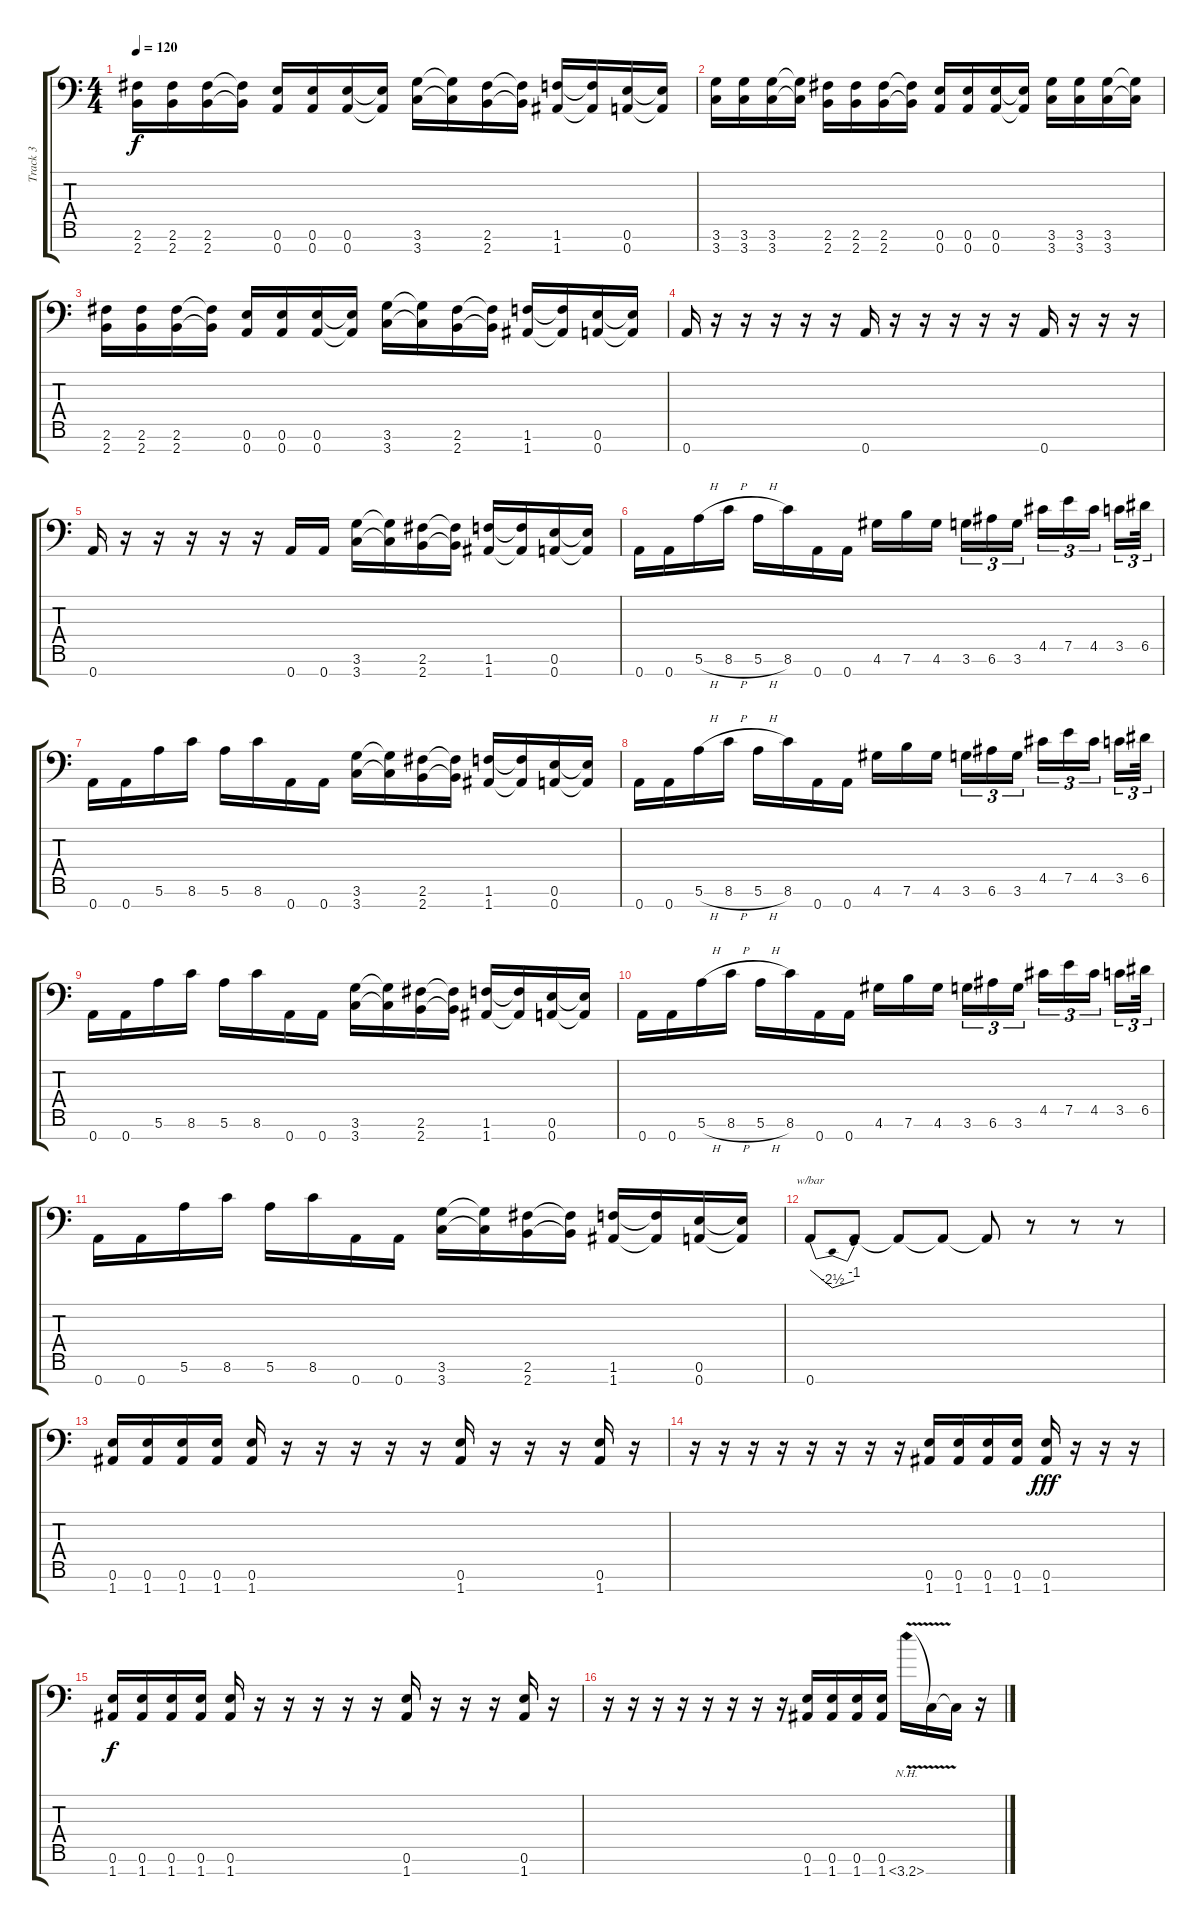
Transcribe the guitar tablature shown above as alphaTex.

\track ("Track 3" "Track 3") {instrument distortionguitar}
\staff {score tabs}
\tuning (E4 B3 Gb3 D3 A2 E2 A1) {hide}
\ts (4 4)
\tempo 120
\clef f4
\ks c
(2.6 2.7).16{dy f} (2.6 2.7).16 (2.6 2.7).16 (2.6{t} 2.7{t}).16 (0.6 0.7).16 (0.6 0.7).16 (0.6 0.7).16 (0.6{t} 0.7{t}).16 (3.6 3.7).16 (3.6{t} 3.7{t}).16 (2.6 2.7).16 (2.6{t} 2.7{t}).16 (1.6 1.7).16 (1.6{t} 1.7{t}).16 (0.6 0.7).16 (0.6{t} 0.7{t}).16 |
(3.6 3.7).16 (3.6 3.7).16 (3.6 3.7).16 (3.6{t} 3.7{t}).16 (2.6 2.7).16 (2.6 2.7).16 (2.6 2.7).16 (2.6{t} 2.7{t}).16 (0.6 0.7).16 (0.6 0.7).16 (0.6 0.7).16 (0.6{t} 0.7{t}).16 (3.6 3.7).16 (3.6 3.7).16 (3.6 3.7).16 (3.6{t} 3.7{t}).16 |
(2.6 2.7).16 (2.6 2.7).16 (2.6 2.7).16 (2.6{t} 2.7{t}).16 (0.6 0.7).16 (0.6 0.7).16 (0.6 0.7).16 (0.6{t} 0.7{t}).16 (3.6 3.7).16 (3.6{t} 3.7{t}).16 (2.6 2.7).16 (2.6{t} 2.7{t}).16 (1.6 1.7).16 (1.6{t} 1.7{t}).16 (0.6 0.7).16 (0.6{t} 0.7{t}).16 |
0.7.16 r.16 r.16 r.16 r.16 r.16 0.7.16 r.16 r.16 r.16 r.16 r.16 0.7.16 r.16 r.16 r.16 |
0.7.16 r.16 r.16 r.16 r.16 r.16 0.7.16 0.7.16 (3.6 3.7).16 (3.6{t} 3.7{t}).16 (2.6 2.7).16 (2.6{t} 2.7{t}).16 (1.6 1.7).16 (1.6{t} 1.7{t}).16 (0.6 0.7).16 (0.6{t} 0.7{t}).16 |
0.7.16 0.7.16 5.6{h}.16 8.6{h}.16 5.6{h}.16 8.6.16 0.7.16 0.7.16 4.6.16 7.6.16 4.6.16 3.6.16{tu (3 2)} 6.6.16{tu (3 2)} 3.6.16{tu (3 2)} 4.5.16{tu (3 2)} 7.5.16{tu (3 2)} 4.5.16{tu (3 2)} 3.5.16{tu (3 2)} 6.5.32{tu (3 2)} |
0.7.16 0.7.16 5.6.16 8.6.16 5.6.16 8.6.16 0.7.16 0.7.16 (3.6 3.7).16 (3.6{t} 3.7{t}).16 (2.6 2.7).16 (2.6{t} 2.7{t}).16 (1.6 1.7).16 (1.6{t} 1.7{t}).16 (0.6 0.7).16 (0.6{t} 0.7{t}).16 |
0.7.16 0.7.16 5.6{h}.16 8.6{h}.16 5.6{h}.16 8.6.16 0.7.16 0.7.16 4.6.16 7.6.16 4.6.16 3.6.16{tu (3 2)} 6.6.16{tu (3 2)} 3.6.16{tu (3 2)} 4.5.16{tu (3 2)} 7.5.16{tu (3 2)} 4.5.16{tu (3 2)} 3.5.16{tu (3 2)} 6.5.32{tu (3 2)} |
0.7.16 0.7.16 5.6.16 8.6.16 5.6.16 8.6.16 0.7.16 0.7.16 (3.6 3.7).16 (3.6{t} 3.7{t}).16 (2.6 2.7).16 (2.6{t} 2.7{t}).16 (1.6 1.7).16 (1.6{t} 1.7{t}).16 (0.6 0.7).16 (0.6{t} 0.7{t}).16 |
0.7.16 0.7.16 5.6{h}.16 8.6{h}.16 5.6{h}.16 8.6.16 0.7.16 0.7.16 4.6.16 7.6.16 4.6.16 3.6.16{tu (3 2)} 6.6.16{tu (3 2)} 3.6.16{tu (3 2)} 4.5.16{tu (3 2)} 7.5.16{tu (3 2)} 4.5.16{tu (3 2)} 3.5.16{tu (3 2)} 6.5.32{tu (3 2)} |
0.7.16 0.7.16 5.6.16 8.6.16 5.6.16 8.6.16 0.7.16 0.7.16 (3.6 3.7).16 (3.6{t} 3.7{t}).16 (2.6 2.7).16 (2.6{t} 2.7{t}).16 (1.6 1.7).16 (1.6{t} 1.7{t}).16 (0.6 0.7).16 (0.6{t} 0.7{t}).16 |
0.7.8{tbe (dip default 0 0 45 -10 60 -4)} 0.7{t}.8 0.7{t}.8 0.7{t}.8 0.7{t}.8 r.8 r.8 r.8 |
(0.6 1.7).16 (0.6 1.7).16 (0.6 1.7).16 (0.6 1.7).16 (0.6 1.7).16 r.16 r.16 r.16 r.16 r.16 (0.6 1.7).16 r.16 r.16 r.16 (0.6 1.7).16 r.16 |
r.16 r.16 r.16 r.16 r.16 r.16 r.16 r.16 (0.6 1.7).16 (0.6 1.7).16 (0.6 1.7).16 (0.6 1.7).16 (0.6 1.7).16{dy fff} r.16 r.16 r.16 |
(0.6 1.7).16{dy f} (0.6 1.7).16 (0.6 1.7).16 (0.6 1.7).16 (0.6 1.7).16 r.16 r.16 r.16 r.16 r.16 (0.6 1.7).16 r.16 r.16 r.16 (0.6 1.7).16 r.16 |
r.16 r.16 r.16 r.16 r.16 r.16 r.16 r.16 (0.6 1.7).16 (0.6 1.7).16 (0.6 1.7).16 (0.6 1.7).16 3.7{nh v}.16 3.7{t}.16 3.7{t}.16 r.16
